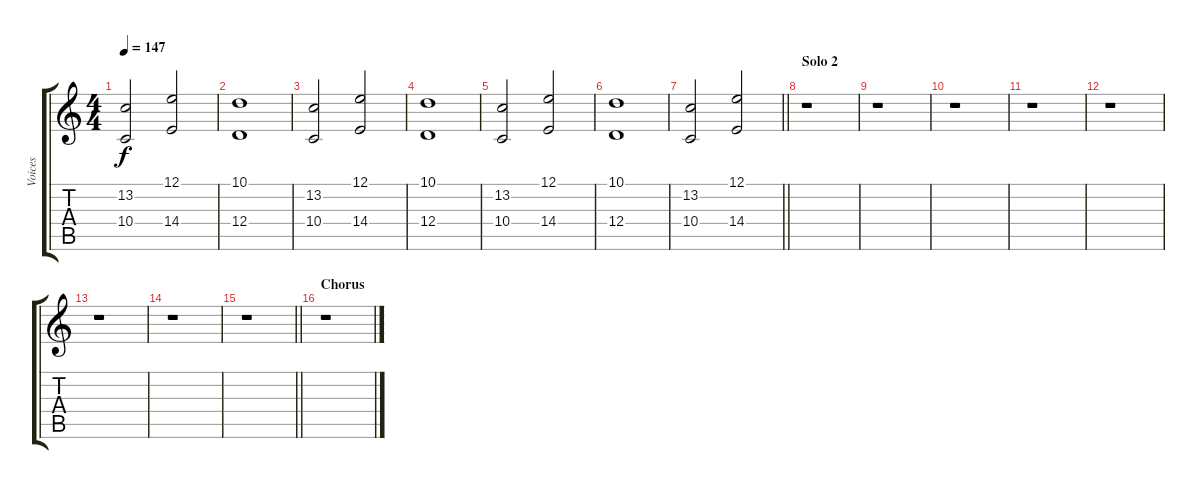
\track ("Voices" "Voices") {instrument choiraahs}
\staff {score tabs}
\tuning (E4 B3 G3 D3 A2 E2) {hide}
\ts (4 4)
\tempo 147
\clef g2
\ks c
(13.2 10.4).2{dy f} (12.1 14.4).2 |
(10.1 12.4).1 |
(13.2 10.4).2 (12.1 14.4).2 |
(10.1 12.4).1 |
(13.2 10.4).2 (12.1 14.4).2 |
(10.1 12.4).1 |
\barLineRight lightlight
(13.2 10.4).2 (12.1 14.4).2 |
\section ("" "Solo 2")
r.1 |
r.1 |
r.1 |
r.1 |
r.1 |
r.1 |
r.1 |
\barLineRight lightlight
r.1 |
\section ("" "Chorus")
r.1
